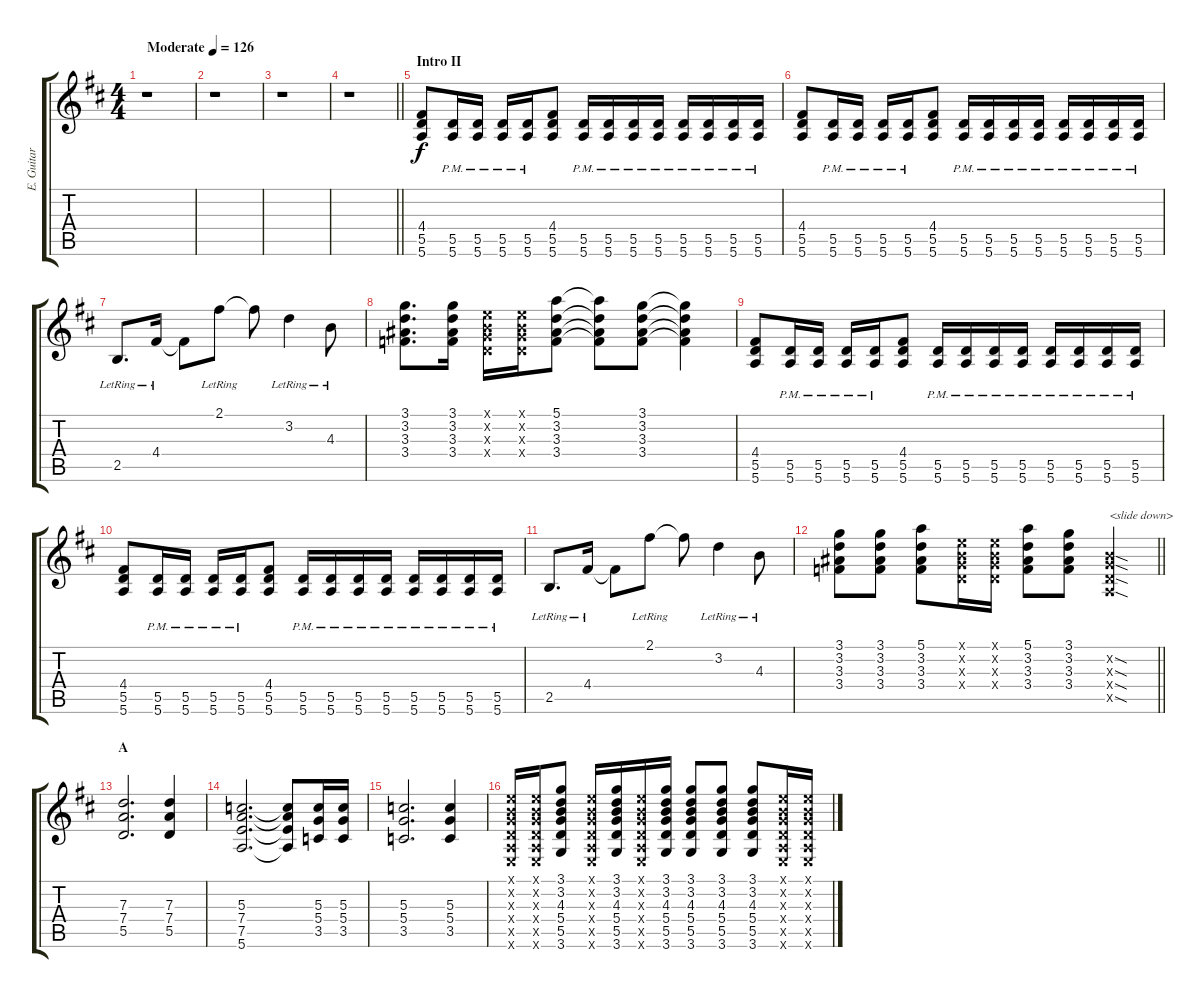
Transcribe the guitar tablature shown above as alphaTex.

\track ("E. Guitar II" "E. Guitar ") {instrument overdrivenguitar}
\staff {score tabs}
\tuning (E4 B3 G3 D3 A2 E2) {hide}
\ts (4 4)
\tempo (126 "Moderate")
\clef g2
\ks d
r.1{dy f instrument overdrivenguitar} |
r.1 |
r.1 |
\barLineRight lightlight
r.1 |
\section ("" "Intro II")
(4.4 5.5 5.6).8 (5.5{pm} 5.6{pm}).16 (5.5{pm} 5.6{pm}).16 (5.5{pm} 5.6{pm}).16 (5.5{pm} 5.6{pm}).16 (4.4 5.5 5.6).8 (5.5{pm} 5.6{pm}).16 (5.5{pm} 5.6{pm}).16 (5.5{pm} 5.6{pm}).16 (5.5{pm} 5.6{pm}).16 (5.5{pm} 5.6{pm}).16 (5.5{pm} 5.6{pm}).16 (5.5{pm} 5.6{pm}).16 (5.5{pm} 5.6{pm}).16 |
(4.4 5.5 5.6).8 (5.5{pm} 5.6{pm}).16 (5.5{pm} 5.6{pm}).16 (5.5{pm} 5.6{pm}).16 (5.5{pm} 5.6{pm}).16 (4.4 5.5 5.6).8 (5.5{pm} 5.6{pm}).16 (5.5{pm} 5.6{pm}).16 (5.5{pm} 5.6{pm}).16 (5.5{pm} 5.6{pm}).16 (5.5{pm} 5.6{pm}).16 (5.5{pm} 5.6{pm}).16 (5.5{pm} 5.6{pm}).16 (5.5{pm} 5.6{pm}).16 |
2.5{lr}.8{d} 4.4{lr}.16 4.4{t}.8 2.1{lr}.8 2.1{t}.8 3.2{lr}.4 4.3{lr}.8 |
(3.1 3.2 3.3 3.4).8{d} (3.1 3.2 3.3 3.4).16 (0.1{x} 0.2{x} 0.3{x} 0.4{x}).16 (0.1{x} 0.2{x} 0.3{x} 0.4{x}).16 (5.1 3.2 3.3 3.4).8 (5.1{t} 3.2{t} 3.3{t} 3.4{t}).8 (3.1 3.2 3.3 3.4).8 (3.1{t} 3.2{t} 3.3{t} 3.4{t}).4 |
(4.4 5.5 5.6).8 (5.5{pm} 5.6{pm}).16 (5.5{pm} 5.6{pm}).16 (5.5{pm} 5.6{pm}).16 (5.5{pm} 5.6{pm}).16 (4.4 5.5 5.6).8 (5.5{pm} 5.6{pm}).16 (5.5{pm} 5.6{pm}).16 (5.5{pm} 5.6{pm}).16 (5.5{pm} 5.6{pm}).16 (5.5{pm} 5.6{pm}).16 (5.5{pm} 5.6{pm}).16 (5.5{pm} 5.6{pm}).16 (5.5{pm} 5.6{pm}).16 |
(4.4 5.5 5.6).8 (5.5{pm} 5.6{pm}).16 (5.5{pm} 5.6{pm}).16 (5.5{pm} 5.6{pm}).16 (5.5{pm} 5.6{pm}).16 (4.4 5.5 5.6).8 (5.5{pm} 5.6{pm}).16 (5.5{pm} 5.6{pm}).16 (5.5{pm} 5.6{pm}).16 (5.5{pm} 5.6{pm}).16 (5.5{pm} 5.6{pm}).16 (5.5{pm} 5.6{pm}).16 (5.5{pm} 5.6{pm}).16 (5.5{pm} 5.6{pm}).16 |
2.5{lr}.8{d} 4.4{lr}.16 4.4{t}.8 2.1{lr}.8 2.1{t}.8 3.2{lr}.4 4.3{lr}.8 |
\barLineRight lightlight
(3.1 3.2 3.3 3.4).8 (3.1 3.2 3.3 3.4).8 (5.1 3.2 3.3 3.4).8 (0.1{x} 0.2{x} 0.3{x} 0.4{x}).16 (0.1{x} 0.2{x} 0.3{x} 0.4{x}).16 (5.1 3.2 3.3 3.4).8 (3.1 3.2 3.3 3.4).8 (0.2{sod x} 0.3{sod x} 0.4{sod x} 0.5{sod x}).4{txt "<slide down>"} |
\section ("" "A")
(7.3 7.4 5.5).2{d} (7.3 7.4 5.5).4 |
(5.3 7.4 7.5 5.6).2{d} (5.3{t} 7.4{t} 7.5{t} 5.6{t}).8 (5.3 5.4 3.5).16 (5.3 5.4 3.5).16 |
(5.3 5.4 3.5).2{d} (5.3 5.4 3.5).4 |
(0.1{x} 0.2{x} 0.3{x} 0.4{x} 0.5{x} 0.6{x}).16 (0.1{x} 0.2{x} 0.3{x} 0.4{x} 0.5{x} 0.6{x}).16 (3.1 3.2 4.3 5.4 5.5 3.6).8 (0.1{x} 0.2{x} 0.3{x} 0.4{x} 0.5{x} 0.6{x}).16 (3.1 3.2 4.3 5.4 5.5 3.6).16 (0.1{x} 0.2{x} 0.3{x} 0.4{x} 0.5{x} 0.6{x}).16 (3.1 3.2 4.3 5.4 5.5 3.6).16 (3.1 3.2 4.3 5.4 5.5 3.6).8 (3.1 3.2 4.3 5.4 5.5 3.6).8 (3.1 3.2 4.3 5.4 5.5 3.6).8 (0.1{x} 0.2{x} 0.3{x} 0.4{x} 0.5{x} 0.6{x}).16 (0.1{x} 0.2{x} 0.3{x} 0.4{x} 0.5{x} 0.6{x}).16
